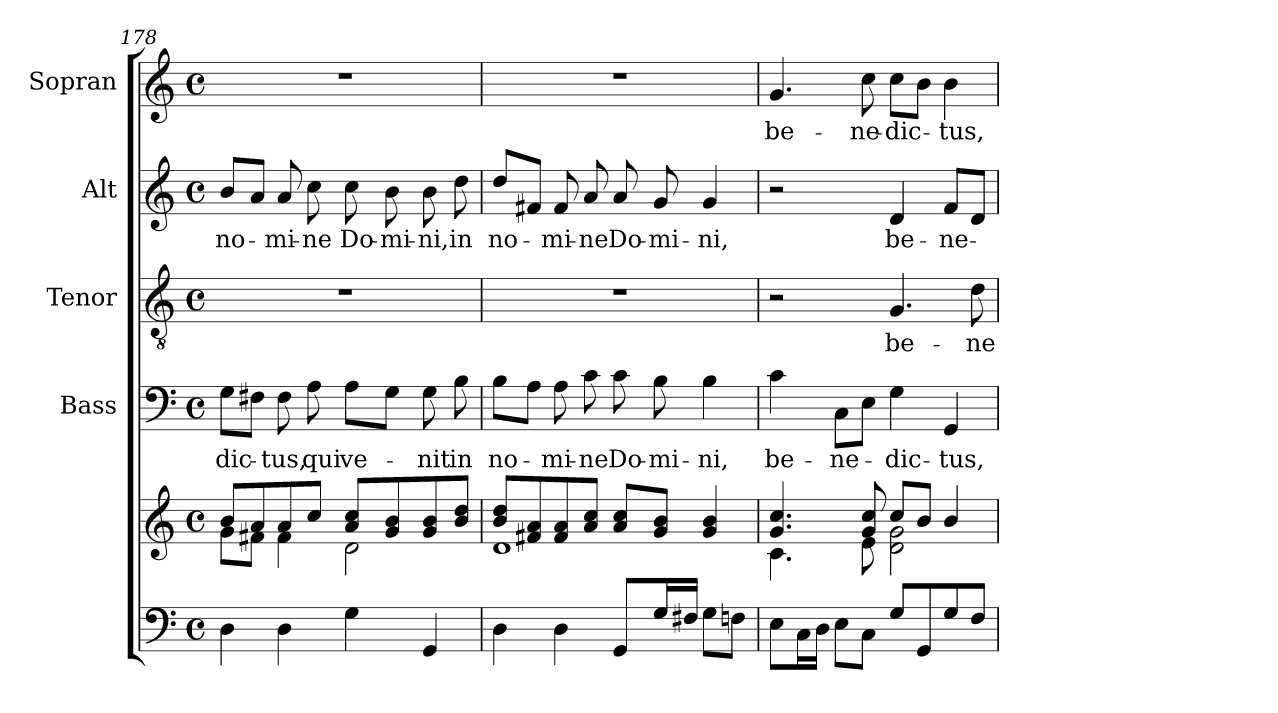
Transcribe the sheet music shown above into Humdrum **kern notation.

**kern	**kern	**kern	**text	**kern	**text	**kern	**text	**kern	**text
*part5	*part5	*part4	*part4	*part3	*part3	*part2	*part2	*part1	*part1
*staff6	*staff5	*staff4	*staff4	*staff3	*staff3	*staff2	*staff2	*staff1	*staff1
*	*	*I"Bass	*	*I"Tenor	*	*I"Alt	*	*I"Sopran	*
*	*	*I'B.	*	*I'T.	*	*I'A.	*	*I'S.	*
*clefF4	*clefG2	*clefF4	*	*clefGv2	*	*clefG2	*	*clefG2	*
*k[]	*k[]	*k[]	*	*k[]	*	*k[]	*	*k[]	*
*C:	*C:	*C:	*	*C:	*	*C:	*	*C:	*
*M4/4	*M4/4	*M4/4	*	*M4/4	*	*M4/4	*	*M4/4	*
*met(c)	*met(c)	*met(c)	*	*met(c)	*	*met(c)	*	*met(c)	*
=178	=178	=178	=178	=178	=178	=178	=178	=178	=178
*	*^	*	*	*	*	*	*	*	*
!	!	!	!	!LO:LY:b	!	!	!	!LO:LY:b	!	!
4D\	8b/L	8g\L	8G\L	-dic-	1r	.	8b/L	no-	1r	.
.	8a/	8f#X\J	8F#X\J	.	.	.	8a/J	.	.	.
!	!	!	!	!LO:LY:b	!	!	!	!LO:LY:b	!	!
4D\	8a/	4f#\	8F#\	-tus,	.	.	8a/	-mi-	.	.
!	!	!	!	!LO:LY:b	!	!	!	!LO:LY:b	!	!
.	8cc/J	.	8A\	qui	.	.	8cc\	-ne	.	.
!	!	!	!	!LO:LY:b	!	!	!	!LO:LY:b	!	!
4G\	8a/ 8cc/L	2d\	8A\L	ve-	.	.	8cc\	Do-	.	.
!	!	!	!	!	!	!	!	!LO:LY:b	!	!
.	8g/ 8b/	.	8G\J	.	.	.	8b\	-mi-	.	.
!	!	!	!	!LO:LY:b	!	!	!	!LO:LY:b	!	!
4GG/	8g/ 8b/	.	8G\	-nit	.	.	8b\	-ni,	.	.
!	!	!	!	!LO:LY:b	!	!	!	!LO:LY:b	!	!
.	8b/ 8dd/J	.	8B\	in	.	.	8dd\	in	.	.
=179	=179	=179	=179	=179	=179	=179	=179	=179	=179	=179
!	!	!	!	!LO:LY:b	!	!	!	!LO:LY:b	!	!
4D\	8b/ 8dd/L	1d	8B\L	no-	1r	.	8dd/L	no-	1r	.
.	8f#X/ 8a/	.	8A\J	.	.	.	8f#X/J	.	.	.
!	!	!	!	!LO:LY:b	!	!	!	!LO:LY:b	!	!
4D\	8f#/ 8a/	.	8A\	-mi-	.	.	8f#/	-mi-	.	.
!	!	!	!	!LO:LY:b	!	!	!	!LO:LY:b	!	!
.	8a/ 8cc/J	.	8c\	-ne	.	.	8a/	-ne	.	.
!	!	!	!	!LO:LY:b	!	!	!	!LO:LY:b	!	!
8GG/L	8a/ 8cc/L	.	8c\	Do-	.	.	8a/	Do-	.	.
!	!	!	!	!LO:LY:b	!	!	!	!LO:LY:b	!	!
16G/L	8g/ 8b/J	.	8B\	-mi-	.	.	8g/	-mi-	.	.
16F#X/JJ	.	.	.	.	.	.	.	.	.	.
!	!	!	!	!LO:LY:b	!	!	!	!LO:LY:b	!	!
8G\L	4g/ 4b/	.	4B\	-ni,	.	.	4g/	-ni,	.	.
8Fn\J	.	.	.	.	.	.	.	.	.	.
!!LO:LB:g=z
=180	=180	=180	=180	=180	=180	=180	=180	=180	=180	=180
!	!	!	!	!LO:LY:b	!	!	!	!	!	!LO:LY:b
8E\L	4.g/ 4.cc/	4.c\	4c\	be-	2r	.	2r	.	4.g/	be-
16C\L	.	.	.	.	.	.	.	.	.	.
16D\JJ	.	.	.	.	.	.	.	.	.	.
!	!	!	!	!LO:LY:b	!	!	!	!	!	!
8E\L	.	.	8C\L	-ne-	.	.	.	.	.	.
!	!	!	!	!	!	!	!	!	!	!LO:LY:b
8C\J	8g/ 8cc/	8e\	8E\J	.	.	.	.	.	8cc\	-ne-
!	!	!	!	!LO:LY:b	!	!LO:LY:b	!	!LO:LY:b	!	!LO:LY:b
8G/L	8cc/L	2d\ 2g\	4G\	-dic-	4.G/	be-	4d/	be-	8cc\L	-dic-
8GG/	8b/J	.	.	.	.	.	.	.	8b\J	.
!	!	!	!	!LO:LY:b	!	!	!	!LO:LY:b	!	!LO:LY:b
8G/	4b/	.	4GG/	-tus,	.	.	8f/L	-ne-	4b\	-tus,
!	!	!	!	!	!	!LO:LY:b	!	!	!	!
8F/J	.	.	.	.	8d\	-ne-	8d/J	.	.	.
*	*v	*v	*	*	*	*	*	*	*	*
=	=	=	=	=	=	=	=	=	=
*-	*-	*-	*-	*-	*-	*-	*-	*-	*-
